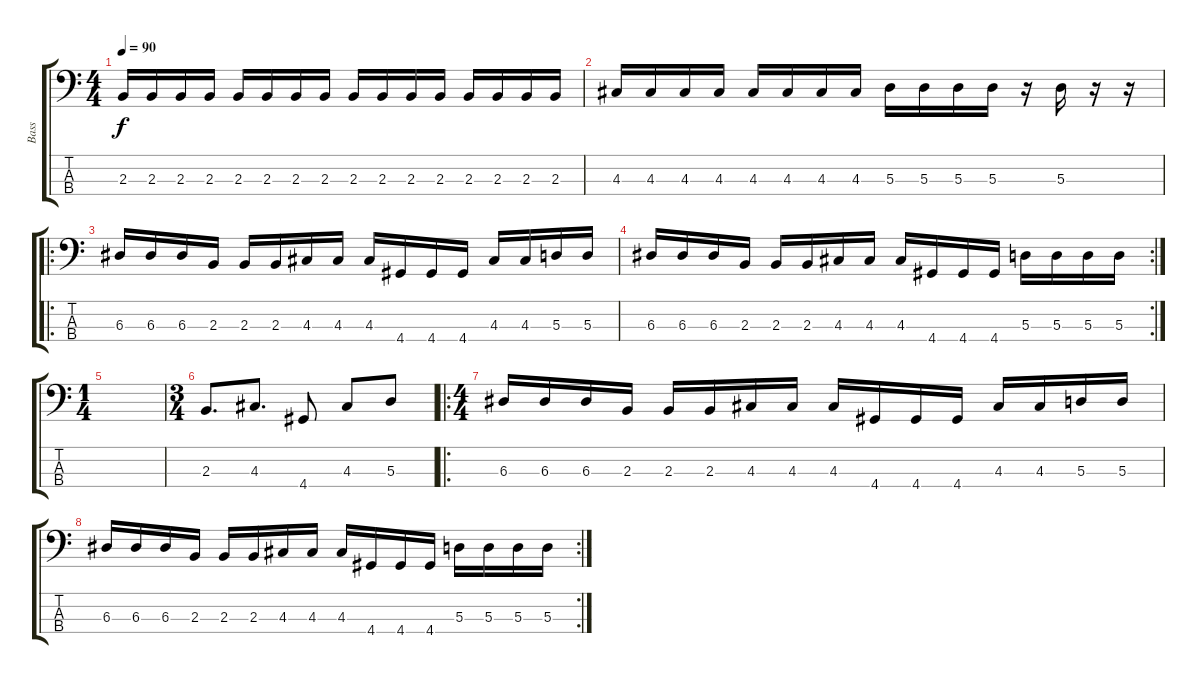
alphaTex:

\track ("Bass" "Bass") {instrument electricbassfinger}
\staff {score tabs}
\tuning (G2 D2 A1 E1) {hide}
\ts (4 4)
\tempo 90
\clef f4
\ks c
2.3.16{dy f} 2.3.16 2.3.16 2.3.16 2.3.16 2.3.16 2.3.16 2.3.16 2.3.16 2.3.16 2.3.16 2.3.16 2.3.16 2.3.16 2.3.16 2.3.16 |
4.3.16 4.3.16 4.3.16 4.3.16 4.3.16 4.3.16 4.3.16 4.3.16 5.3.16 5.3.16 5.3.16 5.3.16 r.16 5.3.16 r.16 r.16 |
\ro
6.3.16 6.3.16 6.3.16 2.3.16 2.3.16 2.3.16 4.3.16 4.3.16 4.3.16 4.4.16 4.4.16 4.4.16 4.3.16 4.3.16 5.3.16 5.3.16 |
\rc 2
6.3.16 6.3.16 6.3.16 2.3.16 2.3.16 2.3.16 4.3.16 4.3.16 4.3.16 4.4.16 4.4.16 4.4.16 5.3.16 5.3.16 5.3.16 5.3.16 |
\ts (1 4)
|
\ts (3 4)
2.3.8{d} 4.3.8{d} 4.4.8 4.3.8 5.3.8 |
\ro
\ts (4 4)
6.3.16 6.3.16 6.3.16 2.3.16 2.3.16 2.3.16 4.3.16 4.3.16 4.3.16 4.4.16 4.4.16 4.4.16 4.3.16 4.3.16 5.3.16 5.3.16 |
\rc 2
6.3.16 6.3.16 6.3.16 2.3.16 2.3.16 2.3.16 4.3.16 4.3.16 4.3.16 4.4.16 4.4.16 4.4.16 5.3.16 5.3.16 5.3.16 5.3.16
